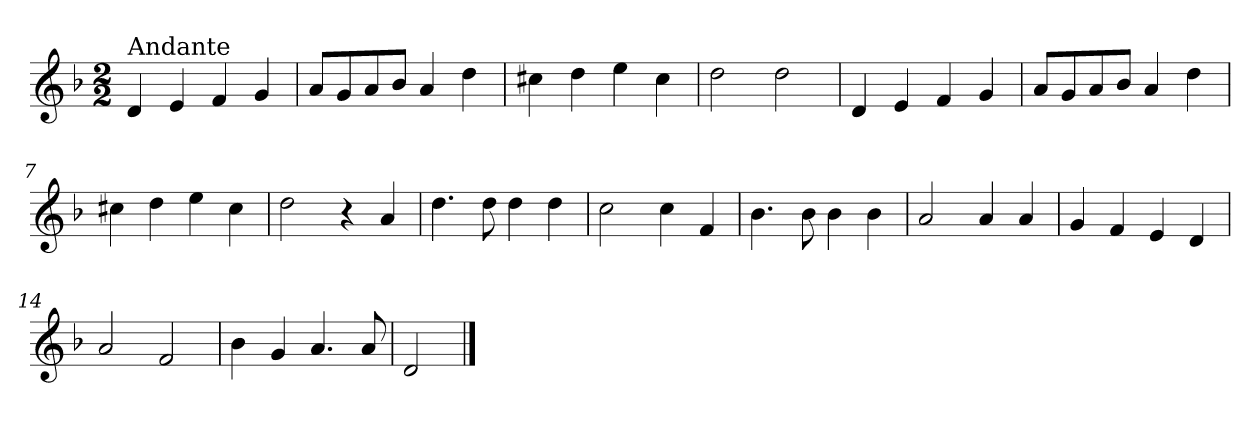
**kern
*part1
*staff1
*clefG2
*k[b-]
*F:
*M2/2
=1
!LO:TX:a:t=Andante
4d/
4e/
4f/
4g/
=2
8a/L
8g/
8a/
8b-/J
4a/
4dd\
=3
4cc#X\
4dd\
4ee\
4cc#\
=4
2dd\
2dd\
=5
4d/
4e/
4f/
4g/
!!LO:LB:g=z
=6
8a/L
8g/
8a/
8b-/J
4a/
4dd\
=7
4cc#X\
4dd\
4ee\
4cc#\
=8
2dd\
4r
4a/
=9
4.dd\
8dd\
4dd\
4dd\
=10
2cc\
4cc\
4f/
!!LO:LB:g=z
=11
4.b-\
8b-\
4b-\
4b-\
=12
2a/
4a/
4a/
=13
4g/
4f/
4e/
4d/
=14
2a/
2f/
=15
4b-\
4g/
4.a/
8a/
=16
2d/
==
*-
